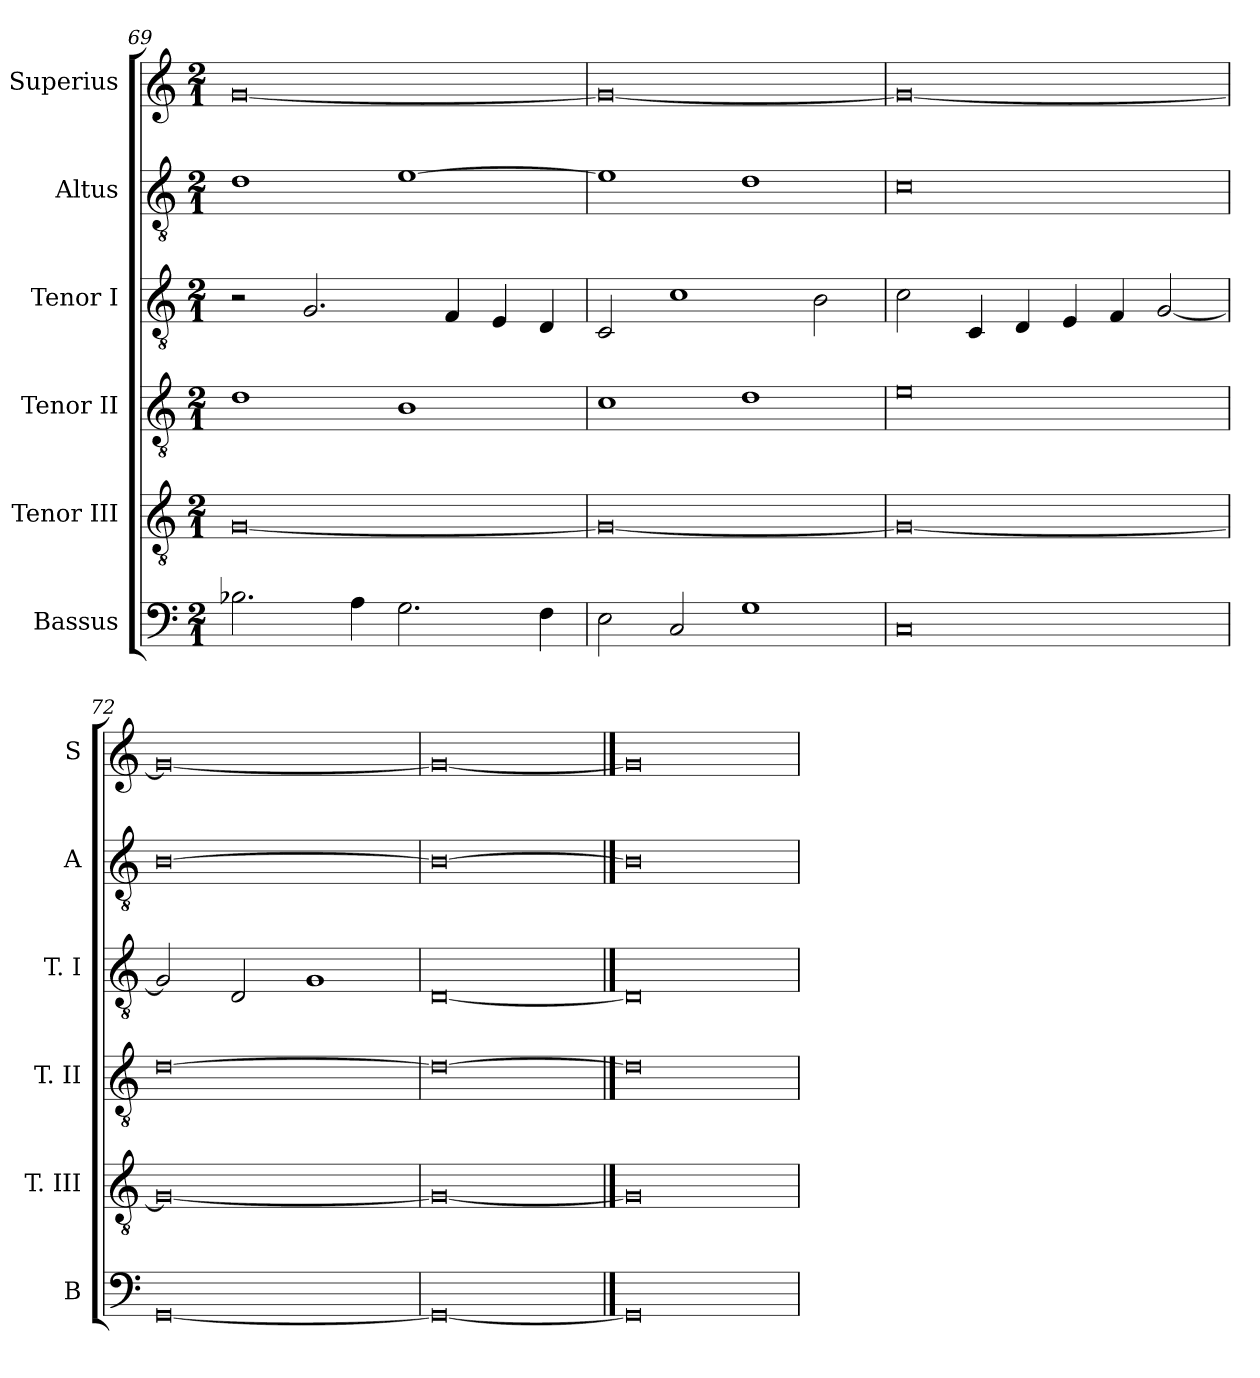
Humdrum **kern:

**kern	**kern	**kern	**kern	**kern	**kern
*part6	*part5	*part4	*part3	*part2	*part1
*staff6	*staff5	*staff4	*staff3	*staff2	*staff1
*I"Bassus	*I"Tenor III	*I"Tenor II	*I"Tenor I	*I"Altus	*I"Superius
*I'B	*I'T. III	*I'T. II	*I'T. I	*I'A	*I'S
*clefF4	*clefGv2	*clefGv2	*clefGv2	*clefGv2	*clefG2
*k[]	*k[]	*k[]	*k[]	*k[]	*k[]
*C:	*C:	*C:	*C:	*C:	*C:
*M2/1	*M2/1	*M2/1	*M2/1	*M2/1	*M2/1
=69	=69	=69	=69	=69	=69
2.B-X	[0G	1d	2r	1d	[0g
.	.	.	2.G	.	.
4A	.	.	.	.	.
2.G	.	1B	.	[1e	.
.	.	.	4F	.	.
.	.	.	4E	.	.
4F	.	.	4D	.	.
=70	=70	=70	=70	=70	=70
2E	0G_	1c	2C	1e]	0g_
2C	.	.	1c	.	.
1G	.	1d	.	1d	.
.	.	.	2B	.	.
=71	=71	=71	=71	=71	=71
0C	0G_	0e	2c	0c	0g_
.	.	.	4C	.	.
.	.	.	4D	.	.
.	.	.	4E	.	.
.	.	.	4F	.	.
.	.	.	[2G	.	.
=72	=72	=72	=72	=72	=72
[0GG	0G_	[0d	2G]	[0B	0g_
.	.	.	2D	.	.
.	.	.	1G	.	.
=73	=73	=73	=73	=73	=73
0GG_	0G_	0d_	[0D	0B_	0g_
==74	==74	==74	==74	==74	==74
0GG]	0G]	0d]	0D]	0B]	0g]
=	=	=	=	=	=
*-	*-	*-	*-	*-	*-
